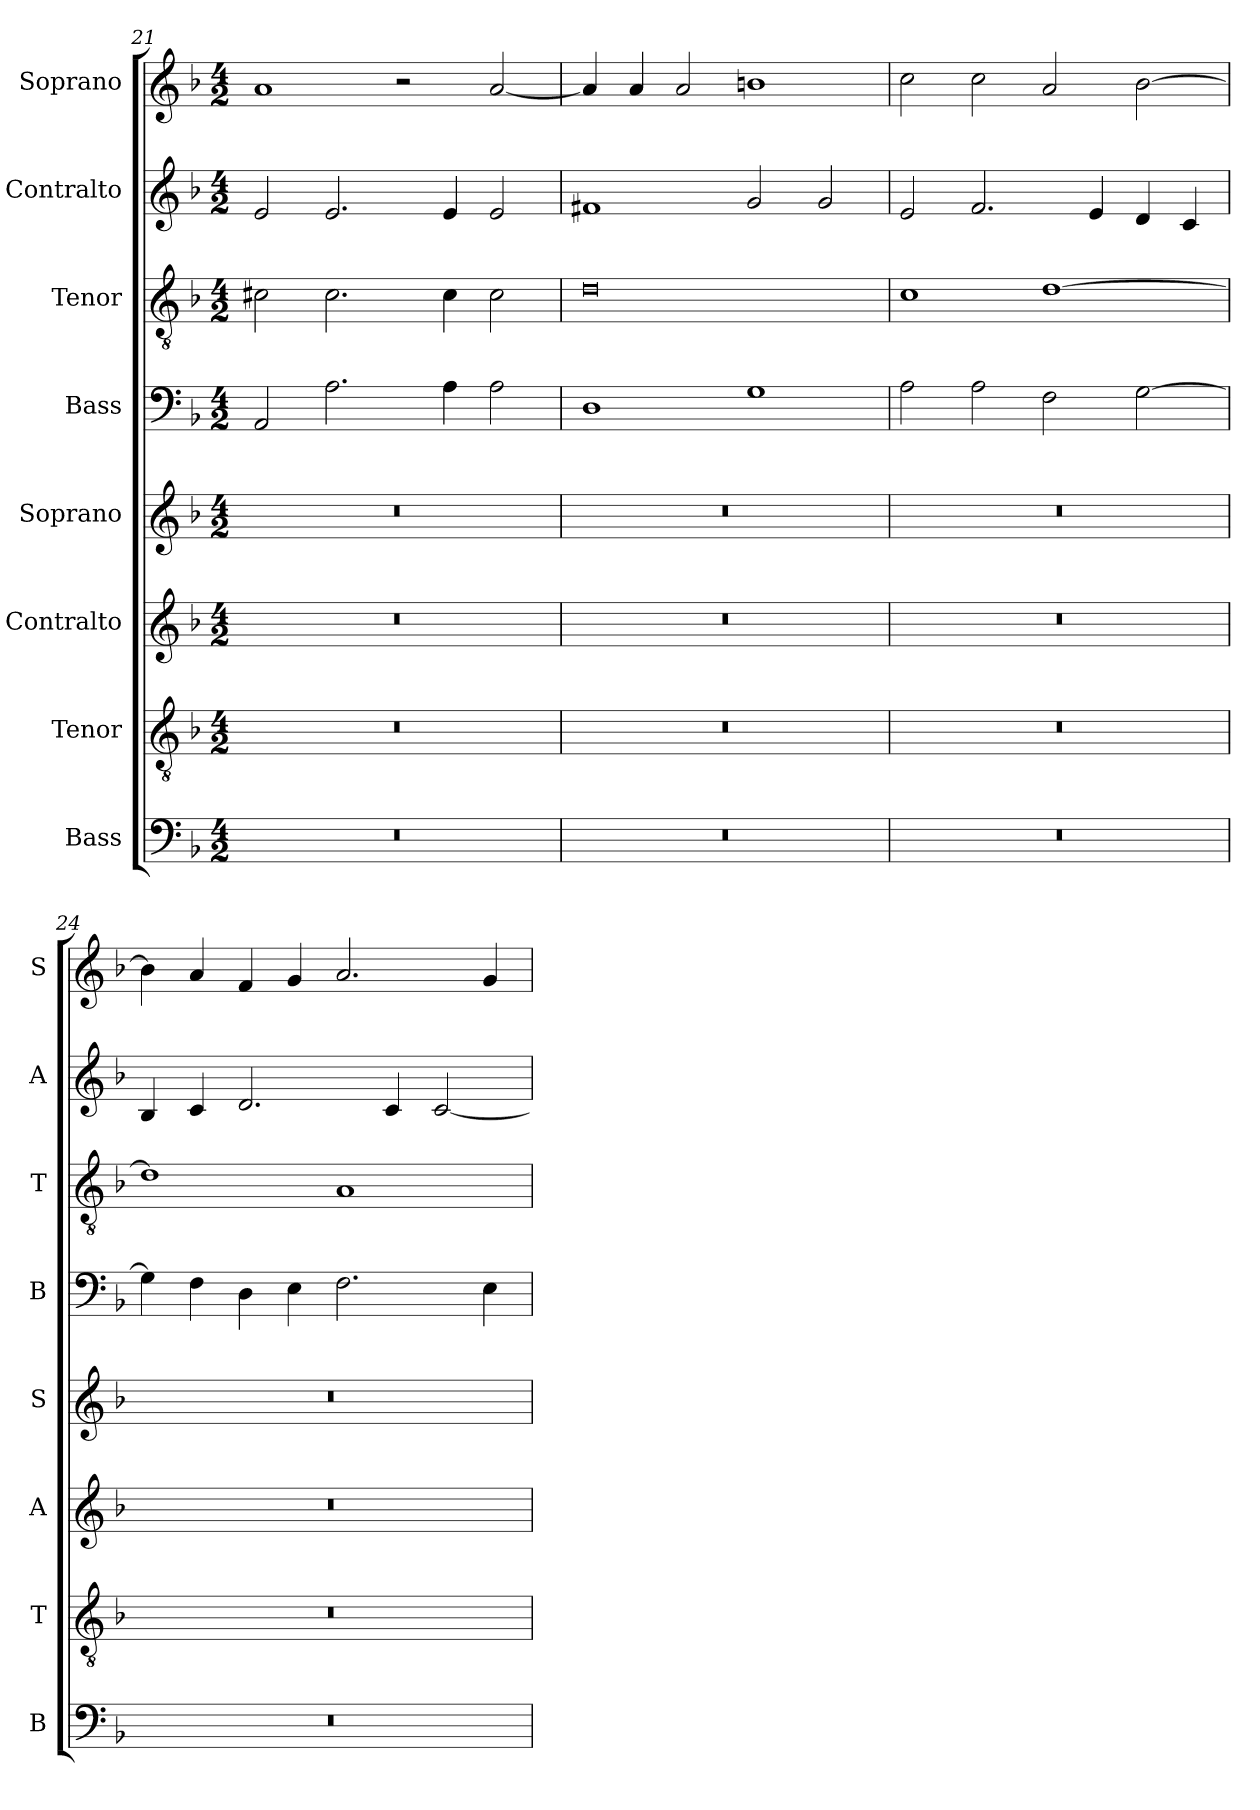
**kern	**kern	**kern	**kern	**kern	**kern	**kern	**kern
*part8	*part7	*part6	*part5	*part4	*part3	*part2	*part1
*staff8	*staff7	*staff6	*staff5	*staff4	*staff3	*staff2	*staff1
*I"Bass	*I"Tenor	*I"Contralto	*I"Soprano	*I"Bass	*I"Tenor	*I"Contralto	*I"Soprano
*I'B	*I'T	*I'A	*I'S	*I'B	*I'T	*I'A	*I'S
*clefF4	*clefGv2	*clefG2	*clefG2	*clefF4	*clefGv2	*clefG2	*clefG2
*k[b-]	*k[b-]	*k[b-]	*k[b-]	*k[b-]	*k[b-]	*k[b-]	*k[b-]
*F:ion	*F:ion	*F:ion	*F:ion	*F:ion	*F:ion	*F:ion	*F:ion
*M4/2	*M4/2	*M4/2	*M4/2	*M4/2	*M4/2	*M4/2	*M4/2
=21	=21	=21	=21	=21	=21	=21	=21
0r	0r	0r	0r	2AA	2c#X	2e	1a
.	.	.	.	2.A	2.c#	2.e	.
.	.	.	.	.	.	.	2r
.	.	.	.	4A	4c#	4e	.
.	.	.	.	2A	2c#	2e	[2a
=22	=22	=22	=22	=22	=22	=22	=22
0r	0r	0r	0r	1D	0d	1f#X	4a]
.	.	.	.	.	.	.	4a
.	.	.	.	.	.	.	2a
.	.	.	.	1G	.	2g	1bn
.	.	.	.	.	.	2g	.
=23	=23	=23	=23	=23	=23	=23	=23
0r	0r	0r	0r	2A	1c	2e	2cc
.	.	.	.	2A	.	2.f	2cc
.	.	.	.	2F	[1d	.	2a
.	.	.	.	.	.	4e	.
.	.	.	.	[2G	.	4d	[2b-
.	.	.	.	.	.	4c	.
=24	=24	=24	=24	=24	=24	=24	=24
0r	0r	0r	0r	4G]	1d]	4B-	4b-]
.	.	.	.	4F	.	4c	4a
.	.	.	.	4D	.	2.d	4f
.	.	.	.	4E	.	.	4g
.	.	.	.	2.F	1A	.	2.a
.	.	.	.	.	.	4c	.
.	.	.	.	.	.	[2c	.
.	.	.	.	4E	.	.	4g
=	=	=	=	=	=	=	=
*-	*-	*-	*-	*-	*-	*-	*-
